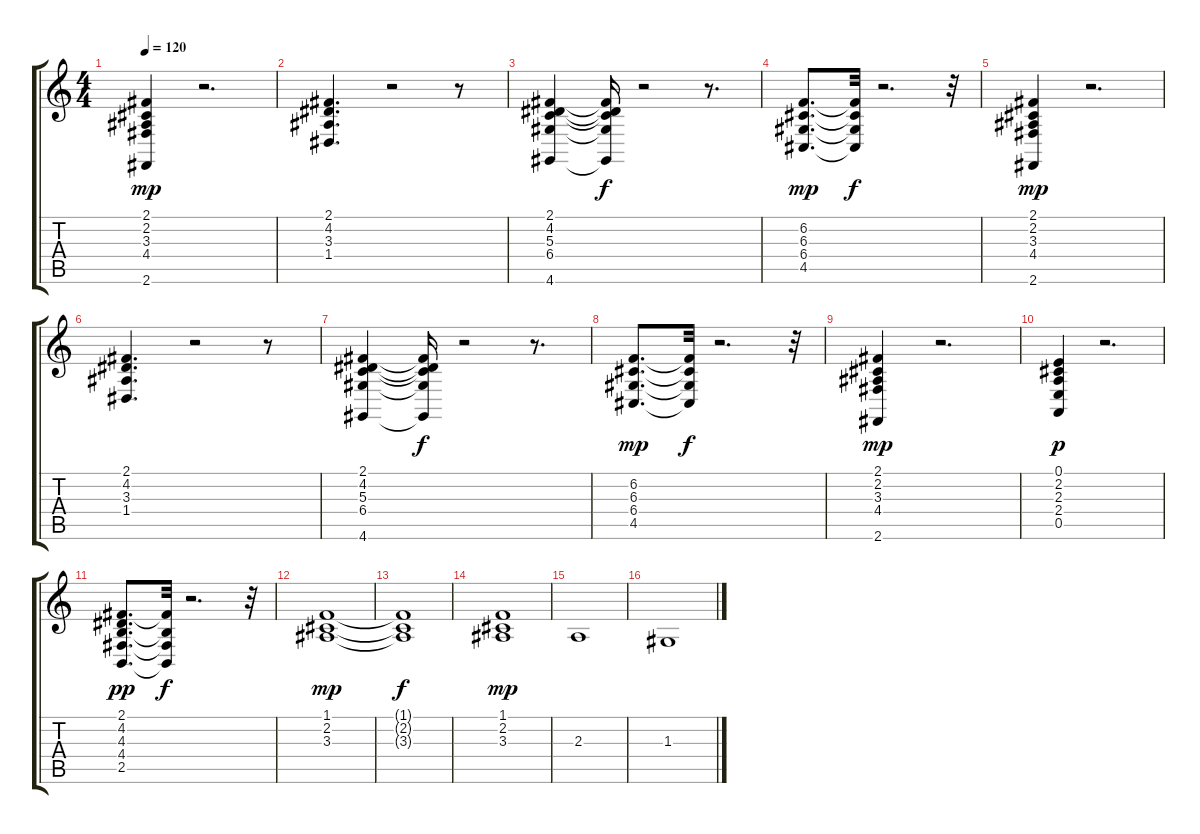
\track "" {instrument pad1newage}
\staff {score tabs}
\tuning (E4 B3 G3 D3 A2 E2) {hide}
\ts (4 4)
\tempo 120
\clef g2
\ks c
(2.1 2.2 3.3 4.4 2.6).4{dy mp} r.2{d} |
(2.1 4.2 3.3 1.4).4{d} r.2 r.8 |
(2.1 4.2 5.3 6.4 4.6).4 (2.1{t} 4.2{t} 5.3{t} 6.4{t} 4.6{t}).16{dy f} r.2 r.8{d} |
(6.2 6.3 6.4 4.5).8{d dy mp} (6.2{t} 6.3{t} 6.4{t} 4.5{t}).32{dy f} r.2{d} r.32 |
(2.1 2.2 3.3 4.4 2.6).4{dy mp} r.2{d} |
(2.1 4.2 3.3 1.4).4{d} r.2 r.8 |
(2.1 4.2 5.3 6.4 4.6).4 (2.1{t} 4.2{t} 5.3{t} 6.4{t} 4.6{t}).16{dy f} r.2 r.8{d} |
(6.2 6.3 6.4 4.5).8{d dy mp} (6.2{t} 6.3{t} 6.4{t} 4.5{t}).32{dy f} r.2{d} r.32 |
(2.1 2.2 3.3 4.4 2.6).4{dy mp} r.2{d} |
(0.1 2.2 2.3 2.4 0.5).4{dy p} r.2{d} |
(2.1 4.2 4.3 4.4 2.5).8{d dy pp} (2.1{t} 4.3{t} 4.4{t} 2.5{t}).32{dy f} r.2{d} r.32 |
(1.1 2.2 3.3).1{dy mp} |
(1.1{t} 2.2{t} 3.3{t}).1{dy f} |
(1.1 2.2 3.3).1{dy mp} |
2.3.1 |
1.3.1
